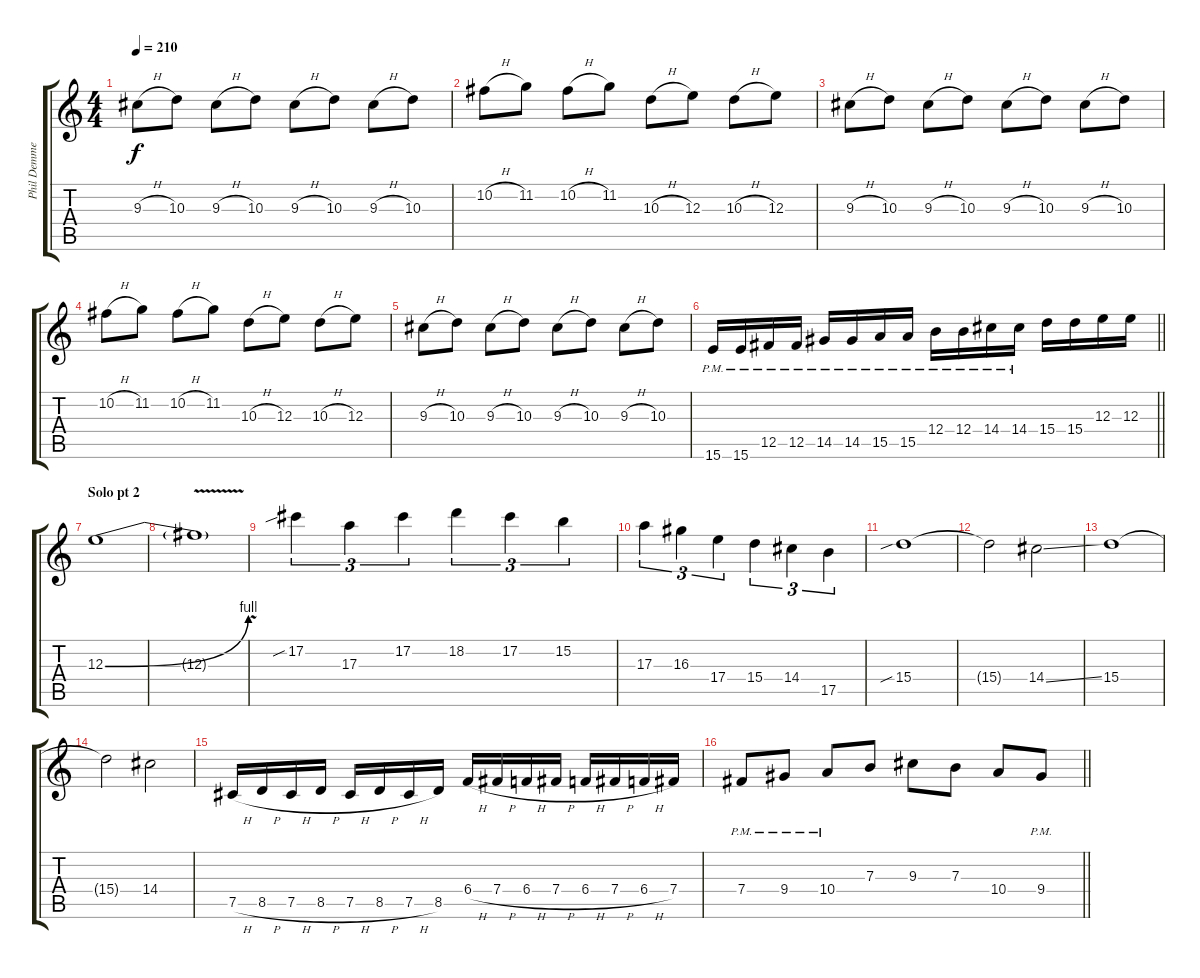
\track ("Phil Demmel" "Phil Demme") {instrument distortionguitar}
\staff {score tabs}
\tuning (Db4 Ab3 E3 B2 Gb2 Db2) {hide}
\ts (4 4)
\tempo 210
\clef g2
\ks c
9.3{h}.8{dy f} 10.3.8 9.3{h}.8 10.3.8 9.3{h}.8 10.3.8 9.3{h}.8 10.3.8 |
10.2{h}.8 11.2.8 10.2{h}.8 11.2.8 10.3{h}.8 12.3.8 10.3{h}.8 12.3.8 |
9.3{h}.8 10.3.8 9.3{h}.8 10.3.8 9.3{h}.8 10.3.8 9.3{h}.8 10.3.8 |
10.2{h}.8 11.2.8 10.2{h}.8 11.2.8 10.3{h}.8 12.3.8 10.3{h}.8 12.3.8 |
9.3{h}.8 10.3.8 9.3{h}.8 10.3.8 9.3{h}.8 10.3.8 9.3{h}.8 10.3.8 |
\barLineRight lightlight
15.6{pm}.16 15.6{pm}.16 12.5{pm}.16 12.5{pm}.16 14.5{pm}.16 14.5{pm}.16 15.5{pm}.16 15.5{pm}.16 12.4{pm}.16 12.4{pm}.16 14.4{pm}.16 14.4{pm}.16 15.4.16 15.4.16 12.3.16 12.3.16 |
\section ("" "Solo pt 2")
12.3{be (bend 0 0 60 4)}.1 |
12.3{v t}.1 |
17.2{sib}.4{tu (3 2)} 17.3.4{tu (3 2)} 17.2.4{tu (3 2)} 18.2.4{tu (3 2)} 17.2.4{tu (3 2)} 15.2.4{tu (3 2)} |
17.3.4{tu (3 2)} 16.3.4{tu (3 2)} 17.4.4{tu (3 2)} 15.4.4{tu (3 2)} 14.4.4{tu (3 2)} 17.5.4{tu (3 2)} |
15.4{sib}.1 |
15.4{t}.2 14.4{ss}.2 |
15.4.1 |
15.4{t}.2 14.4.2 |
7.5{h}.16 8.5{h}.16 7.5{h}.16 8.5{h}.16 7.5{h}.16 8.5{h}.16 7.5{h}.16 8.5.16 6.4{h}.16 7.4{h}.16 6.4{h}.16 7.4{h}.16 6.4{h}.16 7.4{h}.16 6.4{h}.16 7.4.16 |
\barLineRight lightlight
7.4{pm}.8 9.4{pm}.8 10.4{pm}.8 7.3.8 9.3.8 7.3.8 10.4.8 9.4{pm}.8
